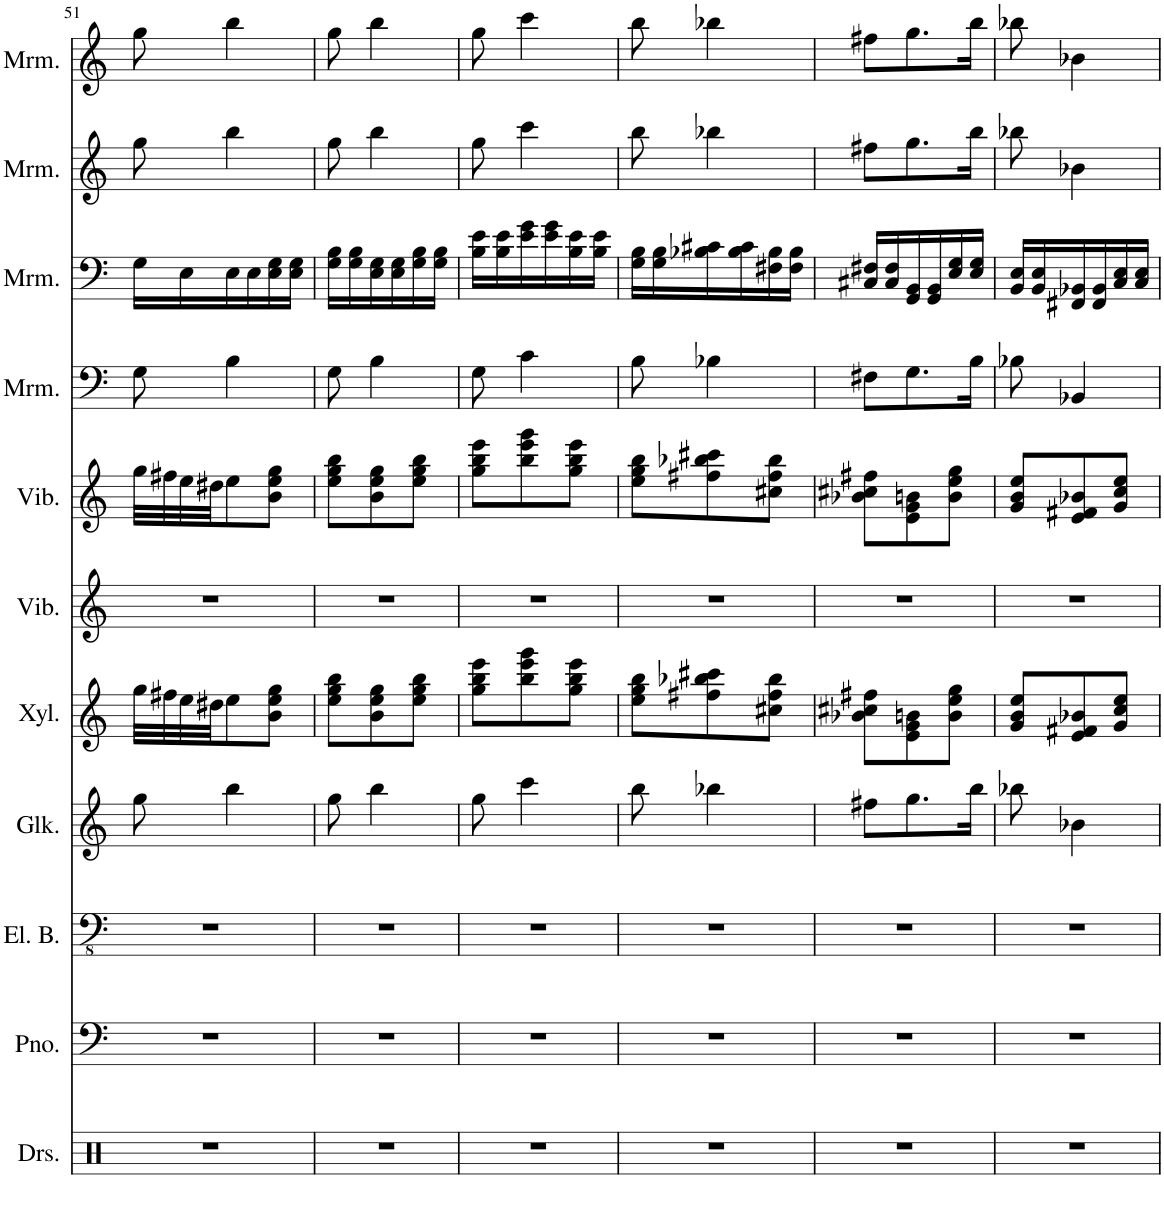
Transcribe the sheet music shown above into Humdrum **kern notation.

**kern	**kern	**kern	**kern	**kern	**kern	**kern	**kern	**kern	**kern	**kern
*part11	*part10	*part9	*part8	*part7	*part6	*part5	*part4	*part3	*part2	*part1
*staff11	*staff10	*staff9	*staff8	*staff7	*staff6	*staff5	*staff4	*staff3	*staff2	*staff1
*I"Drumset	*I"Piano	*I"Electric Bass	*I"Glockenspiel	*I"Xylophone	*I"Vibraphone	*I"Vibraphone	*I"Marimba	*I"Marimba	*I"Marimba	*I"Marimba
*I'Drs.	*I'Pno.	*I'El. B.	*I'Glk.	*I'Xyl.	*I'Vib.	*I'Vib.	*I'Mrm.	*I'Mrm.	*I'Mrm.	*I'Mrm.
!!LO:PB:g=z
*clefX	*clefF4	*clefFv4	*clefG2	*clefG2	*clefG2	*clefG2	*clefF4	*clefF4	*clefG2	*clefG2
*	*	*	*Trd-14c-24	*Trd-7c-12	*	*	*	*	*	*
*k[]	*k[]	*k[]	*k[]	*k[]	*k[]	*k[]	*k[]	*k[]	*k[]	*k[]
*M3/8	*M3/8	*M3/8	*M3/8	*M3/8	*M3/8	*M3/8	*M3/8	*M3/8	*M3/8	*M3/8
=51	=51	=51	=51	=51	=51	=51	=51	=51	=51	=51
4.r	4.r	4.r	8gg\	32gg\LLL	4.r	32gg\LLL	8G\	16G\LL	8gg\	8gg\
.	.	.	.	32ff#X\	.	32ff#X\	.	.	.	.
.	.	.	.	32ee\	.	32ee\	.	16E\	.	.
.	.	.	.	32dd#X\JJ	.	32dd#X\JJ	.	.	.	.
.	.	.	4bb\	8ee\	.	8ee\	4B\	16E\	4bb\	4bb\
.	.	.	.	.	.	.	.	16E\	.	.
.	.	.	.	8b\ 8ee\ 8gg\J	.	8b\ 8ee\ 8gg\J	.	16E\ 16G\	.	.
.	.	.	.	.	.	.	.	16E\ 16G\JJ	.	.
=52	=52	=52	=52	=52	=52	=52	=52	=52	=52	=52
4.r	4.r	4.r	8gg\	8ee\ 8gg\ 8bb\L	4.r	8ee\ 8gg\ 8bb\L	8G\	16G\ 16B\LL	8gg\	8gg\
.	.	.	.	.	.	.	.	16G\ 16B\	.	.
.	.	.	4bb\	8b\ 8ee\ 8gg\	.	8b\ 8ee\ 8gg\	4B\	16E\ 16G\	4bb\	4bb\
.	.	.	.	.	.	.	.	16E\ 16G\	.	.
.	.	.	.	8ee\ 8gg\ 8bb\J	.	8ee\ 8gg\ 8bb\J	.	16G\ 16B\	.	.
.	.	.	.	.	.	.	.	16G\ 16B\JJ	.	.
=53	=53	=53	=53	=53	=53	=53	=53	=53	=53	=53
4.r	4.r	4.r	8gg\	8gg\ 8bb\ 8eee\L	4.r	8gg\ 8bb\ 8eee\L	8G\	16B\ 16e\LL	8gg\	8gg\
.	.	.	.	.	.	.	.	16B\ 16e\	.	.
.	.	.	4ccc\	8bb\ 8eee\ 8ggg\	.	8bb\ 8eee\ 8ggg\	4c\	16e\ 16g\	4ccc\	4ccc\
.	.	.	.	.	.	.	.	16e\ 16g\	.	.
.	.	.	.	8gg\ 8bb\ 8eee\J	.	8gg\ 8bb\ 8eee\J	.	16B\ 16e\	.	.
.	.	.	.	.	.	.	.	16B\ 16e\JJ	.	.
=54	=54	=54	=54	=54	=54	=54	=54	=54	=54	=54
4.r	4.r	4.r	8bb\	8ee\ 8gg\ 8bb\L	4.r	8ee\ 8gg\ 8bb\L	8B\	16G\ 16B\LL	8bb\	8bb\
.	.	.	.	.	.	.	.	16G\ 16B\	.	.
.	.	.	4bb-X\	8ff#X\ 8bb-X\ 8ccc#X\	.	8ff#X\ 8bb-X\ 8ccc#X\	4B-X\	16B-X\ 16c#X\	4bb-X\	4bb-X\
.	.	.	.	.	.	.	.	16B-\ 16c#\	.	.
.	.	.	.	8cc#X\ 8ff#\ 8bb-\J	.	8cc#X\ 8ff#\ 8bb-\J	.	16F#X\ 16B-\	.	.
.	.	.	.	.	.	.	.	16F#\ 16B-\JJ	.	.
=55	=55	=55	=55	=55	=55	=55	=55	=55	=55	=55
4.r	4.r	4.r	8ff#X\L	8b-X\ 8cc#X\ 8ff#X\L	4.r	8b-X\ 8cc#X\ 8ff#X\L	8F#X\L	16C#X/ 16F#X/LL	8ff#X\L	8ff#X\L
.	.	.	.	.	.	.	.	16C#/ 16F#/	.	.
.	.	.	8.gg\	8e\ 8g\ 8bn\	.	8e\ 8g\ 8bn\	8.G\	16GG/ 16BB/	8.gg\	8.gg\
.	.	.	.	.	.	.	.	16GG/ 16BB/	.	.
.	.	.	.	8b\ 8ee\ 8gg\J	.	8b\ 8ee\ 8gg\J	.	16E/ 16G/	.	.
.	.	.	16bb\Jk	.	.	.	16B\Jk	16E/ 16G/JJ	16bb\Jk	16bb\Jk
=56	=56	=56	=56	=56	=56	=56	=56	=56	=56	=56
4.r	4.r	4.r	8bb-X\	8g/ 8b/ 8ee/L	4.r	8g/ 8b/ 8ee/L	8B-X\	16BB/ 16E/LL	8bb-X\	8bb-X\
.	.	.	.	.	.	.	.	16BB/ 16E/	.	.
.	.	.	4b-X\	8e/ 8f#X/ 8b-X/	.	8e/ 8f#X/ 8b-X/	4BB-X/	16FF#X/ 16BB-X/	4b-X\	4b-X\
.	.	.	.	.	.	.	.	16FF#/ 16BB-/	.	.
.	.	.	.	8g/ 8cc/ 8ee/J	.	8g/ 8cc/ 8ee/J	.	16C/ 16E/	.	.
.	.	.	.	.	.	.	.	16C/ 16E/JJ	.	.
=	=	=	=	=	=	=	=	=	=	=
*-	*-	*-	*-	*-	*-	*-	*-	*-	*-	*-
